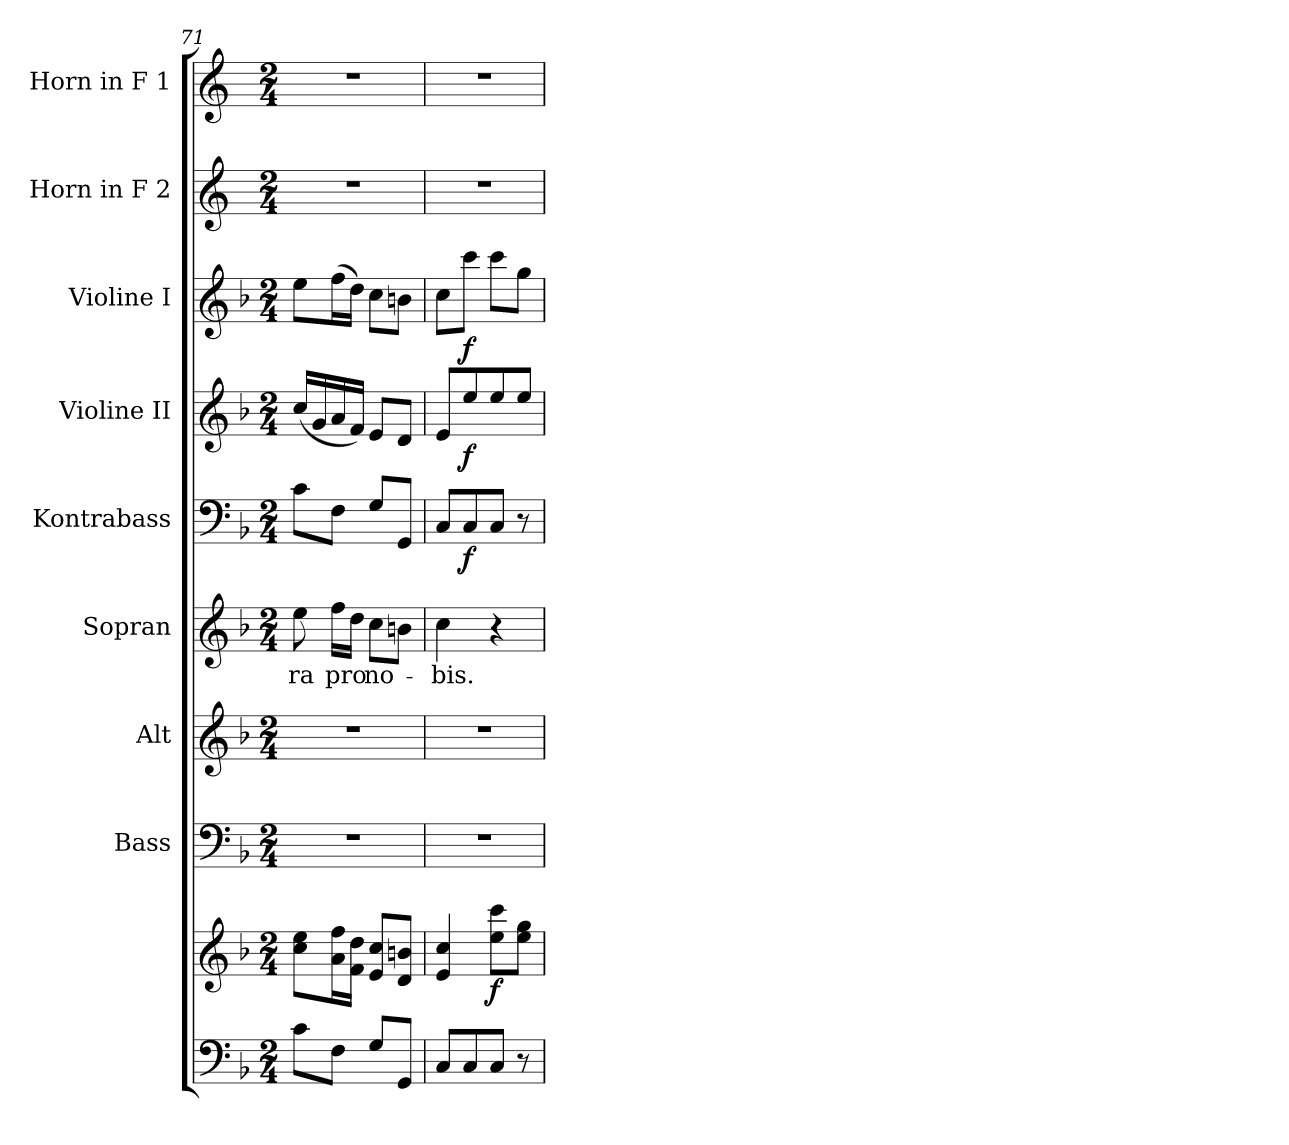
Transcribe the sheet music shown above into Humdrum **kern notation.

**kern	**kern	**dynam	**kern	**kern	**kern	**text	**kern	**dynam	**kern	**dynam	**kern	**dynam	**kern	**kern
*part9	*part9	*part9	*part8	*part7	*part6	*part6	*part5	*part5	*part4	*part4	*part3	*part3	*part2	*part1
*staff10	*staff9	*staff9/10	*staff8	*staff7	*staff6	*staff6	*staff5	*staff5	*staff4	*staff4	*staff3	*staff3	*staff2	*staff1
*	*	*	*I"Bass	*I"Alt	*I"Sopran	*	*I"Kontrabass	*	*I"Violine II	*	*I"Violine I	*	*I"Horn in F 2	*I"Horn in F 1
*	*	*	*I'B.	*I'A.	*I'S.	*	*I'Kb.	*	*I'Vl. II	*	*I'Vl. I	*	*I'Hrn. 2	*I'Hrn. 1
!!LO:PB:g=z
*clefF4	*clefG2	*	*clefF4	*clefG2	*clefG2	*	*clefF4	*	*clefG2	*	*clefG2	*	*clefG2	*clefG2
*	*	*	*	*	*	*	*ITrd7c12	*	*	*	*	*	*ITrd4c7	*ITrd4c7
*k[b-]	*k[b-]	*	*k[b-]	*k[b-]	*k[b-]	*	*k[b-]	*	*k[b-]	*	*k[b-]	*	*k[b-]	*k[b-]
*F:	*F:	*	*F:	*F:	*F:	*	*F:	*	*F:	*	*F:	*	*F:	*F:
*M2/4	*M2/4	*	*M2/4	*M2/4	*M2/4	*	*M2/4	*	*M2/4	*	*M2/4	*	*M2/4	*M2/4
=71	=71	=71	=71	=71	=71	=71	=71	=71	=71	=71	=71	=71	=71	=71
!	!	!	!	!	!	!LO:LY:b	!	!	!	!	!	!	!	!
8c\L	8cc\ 8ee\L	.	2r	2r	8ee\	-ra	8C\L	.	(<16cc/LL	.	8ee\L	.	2r	2r
.	.	.	.	.	.	.	.	.	16g/	.	.	.	.	.
!	!	!	!	!	!	!LO:LY:b	!	!	!	!	!	!	!	!
8F\J	16a\ 16ff\L	.	.	.	16ff\LL	pro	8FF\J	.	16a/	.	(>16ff\L	.	.	.
.	16f\ 16dd\JJ	.	.	.	16dd\JJ	.	.	.	16f/JJ)	.	16dd\JJ)	.	.	.
!	!	!	!	!	!	!LO:LY:b	!	!	!	!	!	!	!	!
8G/L	8e/ 8cc/L	.	.	.	8cc\L	no-	8GG/L	.	8e/L	.	8cc\L	.	.	.
8GG/J	8d/ 8bn/J	.	.	.	8bn\J	.	8GGG/J	.	8d/J	.	8bn\J	.	.	.
=72	=72	=72	=72	=72	=72	=72	=72	=72	=72	=72	=72	=72	=72	=72
!	!	!	!	!	!	!LO:LY:b	!	!	!	!	!	!	!	!
8C/L	4e/ 4cc/	.	2r	2r	4cc\	-bis.	8CC/L	.	8e/L	.	8cc\L	.	2r	2r
!	!	!	!	!	!	!	!	!LO:DY:b	!	!LO:DY:b	!	!LO:DY:b	!	!
8C/	.	.	.	.	.	.	8CC/	f	8ee/	f	8ccc\J	f	.	.
!	!	!LO:DY:b	!	!	!	!	!	!	!	!	!	!	!	!
8C/J	8ee\ 8ccc\L	f	.	.	4r	.	8CC/J	.	8ee/	.	8ccc\L	.	.	.
8r	8ee\ 8gg\J	.	.	.	.	.	8r	.	8ee/J	.	8gg\J	.	.	.
=	=	=	=	=	=	=	=	=	=	=	=	=	=	=
*-	*-	*-	*-	*-	*-	*-	*-	*-	*-	*-	*-	*-	*-	*-
